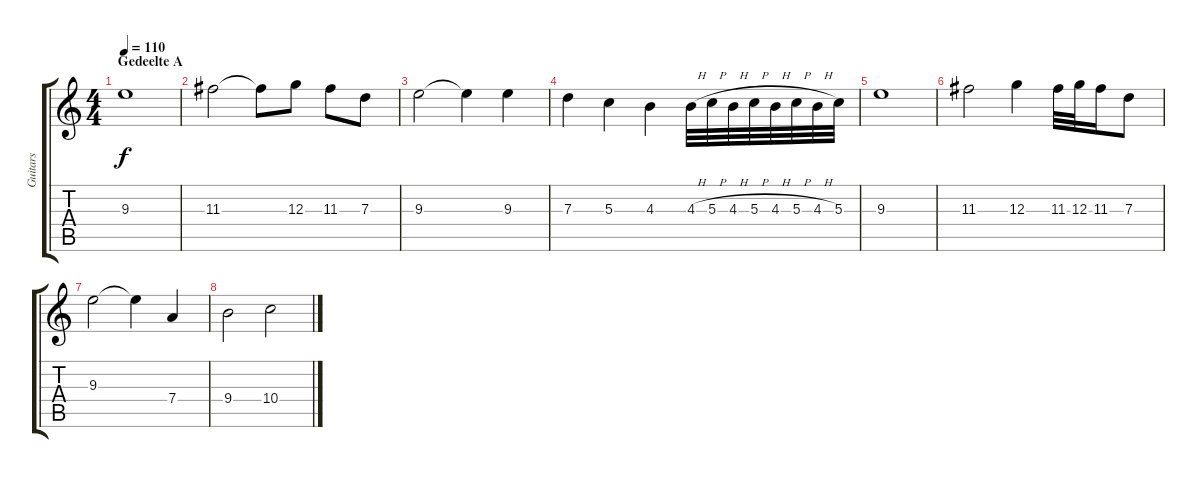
\track ("Guitars" "Guitars") {instrument overdrivenguitar}
\staff {score tabs}
\tuning (E4 B3 G3 D3 A2 E2) {hide}
\ts (4 4)
\section ("" "Gedeelte A")
\tempo 110
\clef g2
\ks c
9.3.1{dy f volume 5 instrument overdrivenguitar} |
11.3.2 11.3{t}.8 12.3.8 11.3.8 7.3.8 |
9.3.2{volume 8} 9.3{t}.4 9.3.4 |
7.3.4{volume 11} 5.3.4 4.3.4 4.3{h}.32 5.3{h}.32 4.3{h}.32 5.3{h}.32 4.3{h}.32 5.3{h}.32 4.3{h}.32 5.3.32 |
9.3.1 |
11.3.2{volume 12} 12.3.4 11.3.32 12.3.32 11.3.16 7.3.8 |
9.3.2 9.3{t}.4 7.4.4 |
9.4.2 10.4.2{volume 8}
